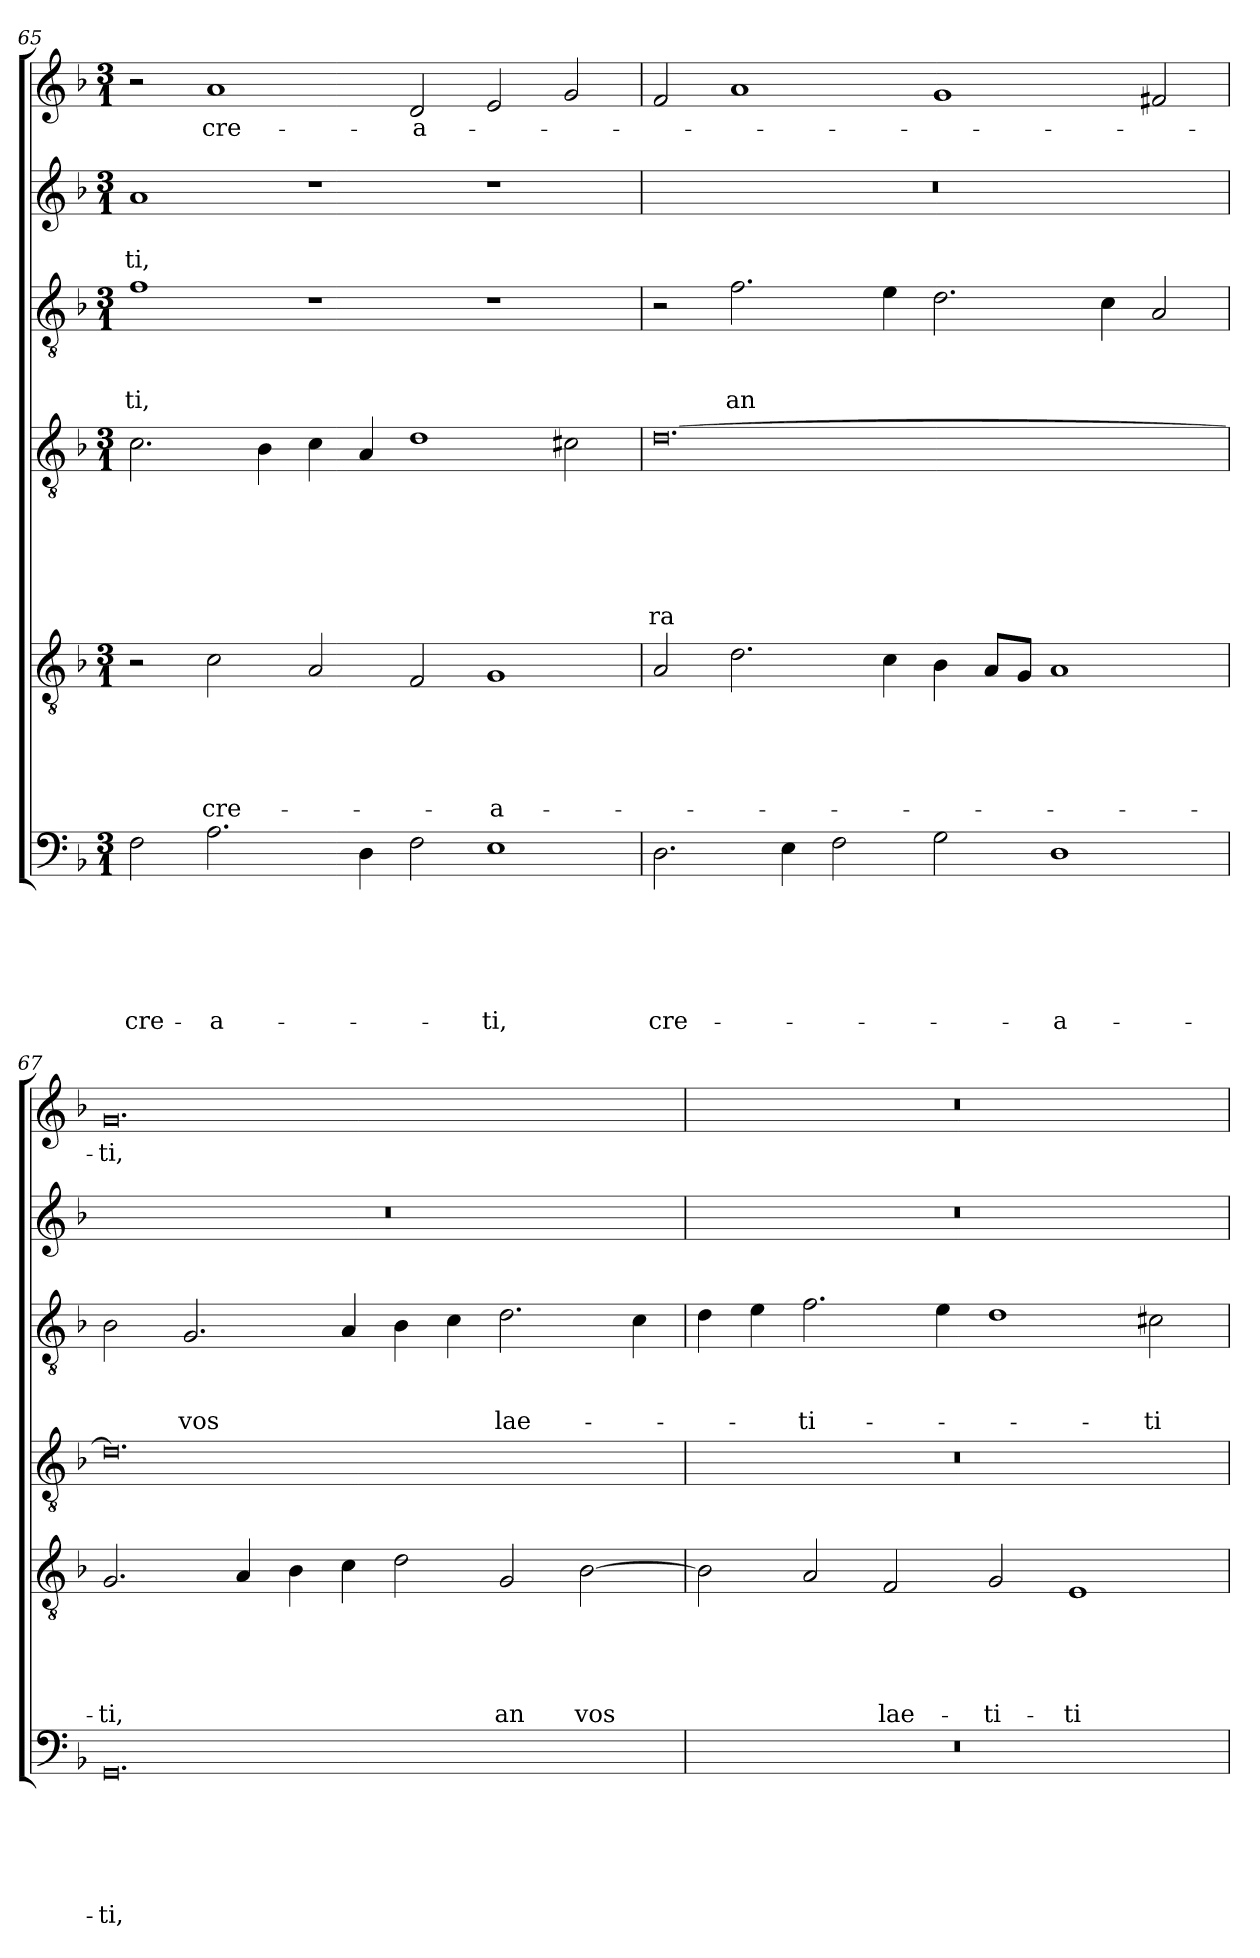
**kern	**text	**text	**text	**text	**text	**text	**kern	**text	**text	**text	**text	**text	**kern	**text	**text	**text	**text	**text	**text	**kern	**text	**text	**text	**kern	**text	**text	**kern	**text
*part6	*part6	*part6	*part6	*part6	*part6	*part6	*part5	*part5	*part5	*part5	*part5	*part5	*part4	*part4	*part4	*part4	*part4	*part4	*part4	*part3	*part3	*part3	*part3	*part2	*part2	*part2	*part1	*part1
*staff6	*staff6	*staff6	*staff6	*staff6	*staff6	*staff6	*staff5	*staff5	*staff5	*staff5	*staff5	*staff5	*staff4	*staff4	*staff4	*staff4	*staff4	*staff4	*staff4	*staff3	*staff3	*staff3	*staff3	*staff2	*staff2	*staff2	*staff1	*staff1
*clefF4	*	*	*	*	*	*	*clefGv2	*	*	*	*	*	*clefGv2	*	*	*	*	*	*	*clefGv2	*	*	*	*clefG2	*	*	*clefG2	*
*k[b-]	*	*	*	*	*	*	*k[b-]	*	*	*	*	*	*k[b-]	*	*	*	*	*	*	*k[b-]	*	*	*	*k[b-]	*	*	*k[b-]	*
*F:	*	*	*	*	*	*	*F:	*	*	*	*	*	*F:	*	*	*	*	*	*	*F:	*	*	*	*F:	*	*	*F:	*
*M3/1	*	*	*	*	*	*	*M3/1	*	*	*	*	*	*M3/1	*	*	*	*	*	*	*M3/1	*	*	*	*M3/1	*	*	*M3/1	*
=65	=65	=65	=65	=65	=65	=65	=65	=65	=65	=65	=65	=65	=65	=65	=65	=65	=65	=65	=65	=65	=65	=65	=65	=65	=65	=65	=65	=65
!	!	!	!	!	!	!LO:LY:b	!	!	!	!	!	!	!	!	!	!	!	!	!	!	!	!	!LO:LY:b	!	!	!LO:LY:b	!	!
2F\	.	.	.	.	.	cre-	2r	.	.	.	.	.	2.c\	.	.	.	.	.	.	1f	.	.	-ti,	1a	.	-ti,	2r	.
!	!	!	!	!	!	!LO:LY:b	!	!	!	!	!	!LO:LY:b	!	!	!	!	!	!	!	!	!	!	!	!	!	!	!	!LO:LY:b
2.A\	.	.	.	.	.	-a-	2c\	.	.	.	.	cre-	.	.	.	.	.	.	.	.	.	.	.	.	.	.	1a	cre-
.	.	.	.	.	.	.	.	.	.	.	.	.	4B-\	.	.	.	.	.	.	.	.	.	.	.	.	.	.	.
.	.	.	.	.	.	.	2A/	.	.	.	.	.	4c\	.	.	.	.	.	.	1r	.	.	.	1r	.	.	.	.
4D\	.	.	.	.	.	.	.	.	.	.	.	.	4A/	.	.	.	.	.	.	.	.	.	.	.	.	.	.	.
!	!	!	!	!	!	!	!	!	!	!	!	!	!	!	!	!	!	!	!	!	!	!	!	!	!	!	!	!LO:LY:b
2F\	.	.	.	.	.	.	2F/	.	.	.	.	.	1d	.	.	.	.	.	.	.	.	.	.	.	.	.	2d/	-a-
!	!	!	!	!	!	!LO:LY:b	!	!	!	!	!	!LO:LY:b	!	!	!	!	!	!	!	!	!	!	!	!	!	!	!	!
1E	.	.	.	.	.	-ti,	1G	.	.	.	.	-a-	.	.	.	.	.	.	.	1r	.	.	.	1r	.	.	2e/	.
.	.	.	.	.	.	.	.	.	.	.	.	.	2c#\	.	.	.	.	.	.	.	.	.	.	.	.	.	2g/	.
=66	=66	=66	=66	=66	=66	=66	=66	=66	=66	=66	=66	=66	=66	=66	=66	=66	=66	=66	=66	=66	=66	=66	=66	=66	=66	=66	=66	=66
!	!	!	!	!	!	!LO:LY:b	!	!	!	!	!	!	!	!	!	!	!	!	!LO:LY:b	!	!	!	!	!	!	!	!	!
2.D\	.	.	.	.	.	cre-	2A/	.	.	.	.	.	[0.d	.	.	.	.	.	-ra	2r	.	.	.	0.r	.	.	2f/	.
!	!	!	!	!	!	!	!	!	!	!	!	!	!	!	!	!	!	!	!	!	!	!	!LO:LY:b	!	!	!	!	!
.	.	.	.	.	.	.	2.d\	.	.	.	.	.	.	.	.	.	.	.	.	2.f\	.	.	an	.	.	.	1a	.
4E\	.	.	.	.	.	.	.	.	.	.	.	.	.	.	.	.	.	.	.	.	.	.	.	.	.	.	.	.
2F\	.	.	.	.	.	.	.	.	.	.	.	.	.	.	.	.	.	.	.	.	.	.	.	.	.	.	.	.
.	.	.	.	.	.	.	4c\	.	.	.	.	.	.	.	.	.	.	.	.	4e\	.	.	.	.	.	.	.	.
2G\	.	.	.	.	.	.	4B-\	.	.	.	.	.	.	.	.	.	.	.	.	2.d\	.	.	.	.	.	.	1g	.
.	.	.	.	.	.	.	8A/L	.	.	.	.	.	.	.	.	.	.	.	.	.	.	.	.	.	.	.	.	.
.	.	.	.	.	.	.	8G/J	.	.	.	.	.	.	.	.	.	.	.	.	.	.	.	.	.	.	.	.	.
!	!	!	!	!	!	!LO:LY:b	!	!	!	!	!	!	!	!	!	!	!	!	!	!	!	!	!	!	!	!	!	!
1D	.	.	.	.	.	-a-	1A	.	.	.	.	.	.	.	.	.	.	.	.	.	.	.	.	.	.	.	.	.
.	.	.	.	.	.	.	.	.	.	.	.	.	.	.	.	.	.	.	.	4c\	.	.	.	.	.	.	.	.
.	.	.	.	.	.	.	.	.	.	.	.	.	.	.	.	.	.	.	.	2A/	.	.	.	.	.	.	2f#/	.
!!LO:PB:g=z
=67	=67	=67	=67	=67	=67	=67	=67	=67	=67	=67	=67	=67	=67	=67	=67	=67	=67	=67	=67	=67	=67	=67	=67	=67	=67	=67	=67	=67
!	!	!	!	!	!	!LO:LY:b	!	!	!	!	!	!LO:LY:b	!	!	!	!	!	!	!	!	!	!	!	!	!	!	!	!LO:LY:b
0.GG	.	.	.	.	.	-ti,	2.G/	.	.	.	.	-ti,	0.d]	.	.	.	.	.	.	2B-\	.	.	.	0.r	.	.	0.g	-ti,
!	!	!	!	!	!	!	!	!	!	!	!	!	!	!	!	!	!	!	!	!	!	!	!LO:LY:b	!	!	!	!	!
.	.	.	.	.	.	.	.	.	.	.	.	.	.	.	.	.	.	.	.	2.G/	.	.	vos	.	.	.	.	.
.	.	.	.	.	.	.	4A/	.	.	.	.	.	.	.	.	.	.	.	.	.	.	.	.	.	.	.	.	.
.	.	.	.	.	.	.	4B-\	.	.	.	.	.	.	.	.	.	.	.	.	.	.	.	.	.	.	.	.	.
.	.	.	.	.	.	.	4c\	.	.	.	.	.	.	.	.	.	.	.	.	4A/	.	.	.	.	.	.	.	.
.	.	.	.	.	.	.	2d\	.	.	.	.	.	.	.	.	.	.	.	.	4B-\	.	.	.	.	.	.	.	.
.	.	.	.	.	.	.	.	.	.	.	.	.	.	.	.	.	.	.	.	4c\	.	.	.	.	.	.	.	.
!	!	!	!	!	!	!	!	!	!	!	!	!LO:LY:b	!	!	!	!	!	!	!	!	!	!	!LO:LY:b	!	!	!	!	!
.	.	.	.	.	.	.	2G/	.	.	.	.	an	.	.	.	.	.	.	.	2.d\	.	.	lae-	.	.	.	.	.
!	!	!	!	!	!	!	!	!	!	!	!	!LO:LY:b	!	!	!	!	!	!	!	!	!	!	!	!	!	!	!	!
.	.	.	.	.	.	.	[2B-\	.	.	.	.	vos	.	.	.	.	.	.	.	.	.	.	.	.	.	.	.	.
.	.	.	.	.	.	.	.	.	.	.	.	.	.	.	.	.	.	.	.	4c\	.	.	.	.	.	.	.	.
=68	=68	=68	=68	=68	=68	=68	=68	=68	=68	=68	=68	=68	=68	=68	=68	=68	=68	=68	=68	=68	=68	=68	=68	=68	=68	=68	=68	=68
0.r	.	.	.	.	.	.	2B-\]	.	.	.	.	.	0.r	.	.	.	.	.	.	4d\	.	.	.	0.r	.	.	0.r	.
.	.	.	.	.	.	.	.	.	.	.	.	.	.	.	.	.	.	.	.	4e\	.	.	.	.	.	.	.	.
!	!	!	!	!	!	!	!	!	!	!	!	!	!	!	!	!	!	!	!	!	!	!	!LO:LY:b	!	!	!	!	!
.	.	.	.	.	.	.	2A/	.	.	.	.	.	.	.	.	.	.	.	.	2.f\	.	.	-ti-	.	.	.	.	.
!	!	!	!	!	!	!	!	!	!	!	!	!LO:LY:b	!	!	!	!	!	!	!	!	!	!	!	!	!	!	!	!
.	.	.	.	.	.	.	2F/	.	.	.	.	lae-	.	.	.	.	.	.	.	.	.	.	.	.	.	.	.	.
.	.	.	.	.	.	.	.	.	.	.	.	.	.	.	.	.	.	.	.	4e\	.	.	.	.	.	.	.	.
!	!	!	!	!	!	!	!	!	!	!	!	!LO:LY:b	!	!	!	!	!	!	!	!	!	!	!	!	!	!	!	!
.	.	.	.	.	.	.	2G/	.	.	.	.	-ti-	.	.	.	.	.	.	.	1d	.	.	.	.	.	.	.	.
!	!	!	!	!	!	!	!	!	!	!	!	!LO:LY:b	!	!	!	!	!	!	!	!	!	!	!	!	!	!	!	!
.	.	.	.	.	.	.	1E	.	.	.	.	-ti-	.	.	.	.	.	.	.	.	.	.	.	.	.	.	.	.
!	!	!	!	!	!	!	!	!	!	!	!	!	!	!	!	!	!	!	!	!	!	!	!LO:LY:b	!	!	!	!	!
.	.	.	.	.	.	.	.	.	.	.	.	.	.	.	.	.	.	.	.	2c#\	.	.	-ti-	.	.	.	.	.
=	=	=	=	=	=	=	=	=	=	=	=	=	=	=	=	=	=	=	=	=	=	=	=	=	=	=	=	=
*-	*-	*-	*-	*-	*-	*-	*-	*-	*-	*-	*-	*-	*-	*-	*-	*-	*-	*-	*-	*-	*-	*-	*-	*-	*-	*-	*-	*-
